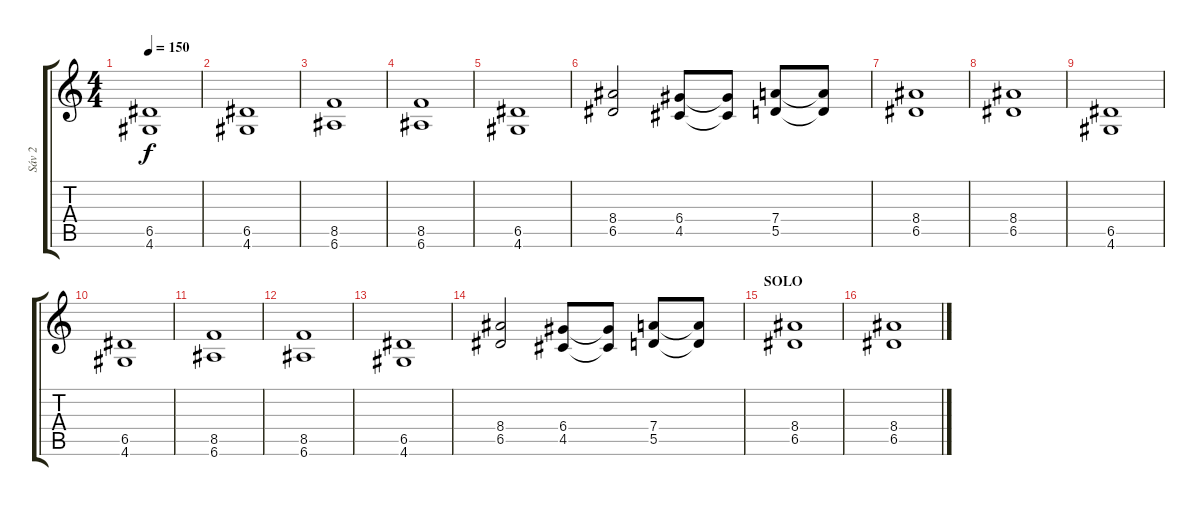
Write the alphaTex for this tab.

\track ("Sáv 2" "Sáv 2") {instrument overdrivenguitar}
\staff {score tabs}
\tuning (E4 B3 G3 D3 A2 E2) {hide}
\ts (4 4)
\tempo 150
\clef g2
\ks c
(6.5 4.6).1{dy f} |
(6.5 4.6).1 |
(8.5 6.6).1 |
(8.5 6.6).1 |
(6.5 4.6).1 |
(8.4 6.5).2 (6.4 4.5).8 (6.4{t} 4.5{t}).8 (7.4 5.5).8 (7.4{t} 5.5{t}).8 |
(8.4 6.5).1 |
(8.4 6.5).1 |
(6.5 4.6).1 |
(6.5 4.6).1 |
(8.5 6.6).1 |
(8.5 6.6).1 |
(6.5 4.6).1 |
(8.4 6.5).2 (6.4 4.5).8 (6.4{t} 4.5{t}).8 (7.4 5.5).8 (7.4{t} 5.5{t}).8 |
\section ("" "SOLO")
(8.4 6.5).1 |
(8.4 6.5).1
